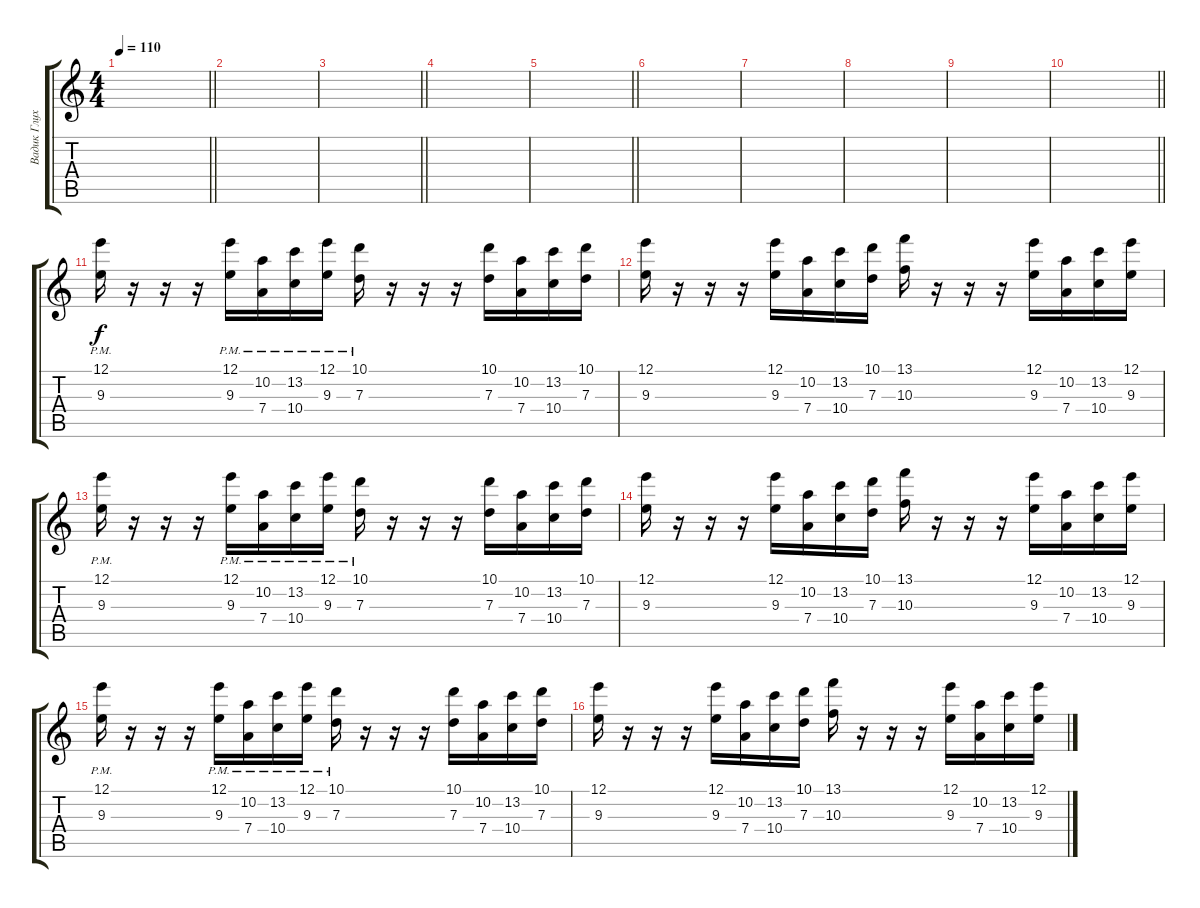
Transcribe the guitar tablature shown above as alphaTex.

\track ("Вадик Глухов" "Вадик Глух") {instrument electricguitarmuted}
\staff {score tabs}
\tuning (E4 B3 G3 D3 A2 E2) {hide}
\ts (4 4)
\tempo 110
\clef g2
\barLineRight lightlight
\ks c
|
|
\barLineRight lightlight
|
|
\barLineRight lightlight
|
|
|
|
|
\barLineRight lightlight
|
(12.1 9.3{pm}).16{instrument pizzicatostrings} r.16 r.16 r.16 (12.1 9.3{pm}).16 (10.2 7.4{pm}).16 (13.2 10.4{pm}).16 (12.1 9.3{pm}).16 (10.1 7.3{pm}).16 r.16 r.16 r.16 (10.1 7.3).16 (10.2 7.4).16 (13.2 10.4).16 (10.1 7.3).16 |
(12.1 9.3).16 r.16 r.16 r.16 (12.1 9.3).16 (10.2 7.4).16 (13.2 10.4).16 (10.1 7.3).16 (13.1 10.3).16 r.16 r.16 r.16 (12.1 9.3).16 (10.2 7.4).16 (13.2 10.4).16 (12.1 9.3).16 |
(12.1 9.3{pm}).16 r.16 r.16 r.16 (12.1 9.3{pm}).16 (10.2 7.4{pm}).16 (13.2 10.4{pm}).16 (12.1 9.3{pm}).16 (10.1 7.3{pm}).16 r.16 r.16 r.16 (10.1 7.3).16 (10.2 7.4).16 (13.2 10.4).16 (10.1 7.3).16 |
(12.1 9.3).16 r.16 r.16 r.16 (12.1 9.3).16 (10.2 7.4).16 (13.2 10.4).16 (10.1 7.3).16 (13.1 10.3).16 r.16 r.16 r.16 (12.1 9.3).16 (10.2 7.4).16 (13.2 10.4).16 (12.1 9.3).16 |
(12.1 9.3{pm}).16 r.16 r.16 r.16 (12.1 9.3{pm}).16 (10.2 7.4{pm}).16 (13.2 10.4{pm}).16 (12.1 9.3{pm}).16 (10.1 7.3{pm}).16 r.16 r.16 r.16 (10.1 7.3).16 (10.2 7.4).16 (13.2 10.4).16 (10.1 7.3).16 |
(12.1 9.3).16 r.16 r.16 r.16 (12.1 9.3).16 (10.2 7.4).16 (13.2 10.4).16 (10.1 7.3).16 (13.1 10.3).16 r.16 r.16 r.16 (12.1 9.3).16 (10.2 7.4).16 (13.2 10.4).16 (12.1 9.3).16
